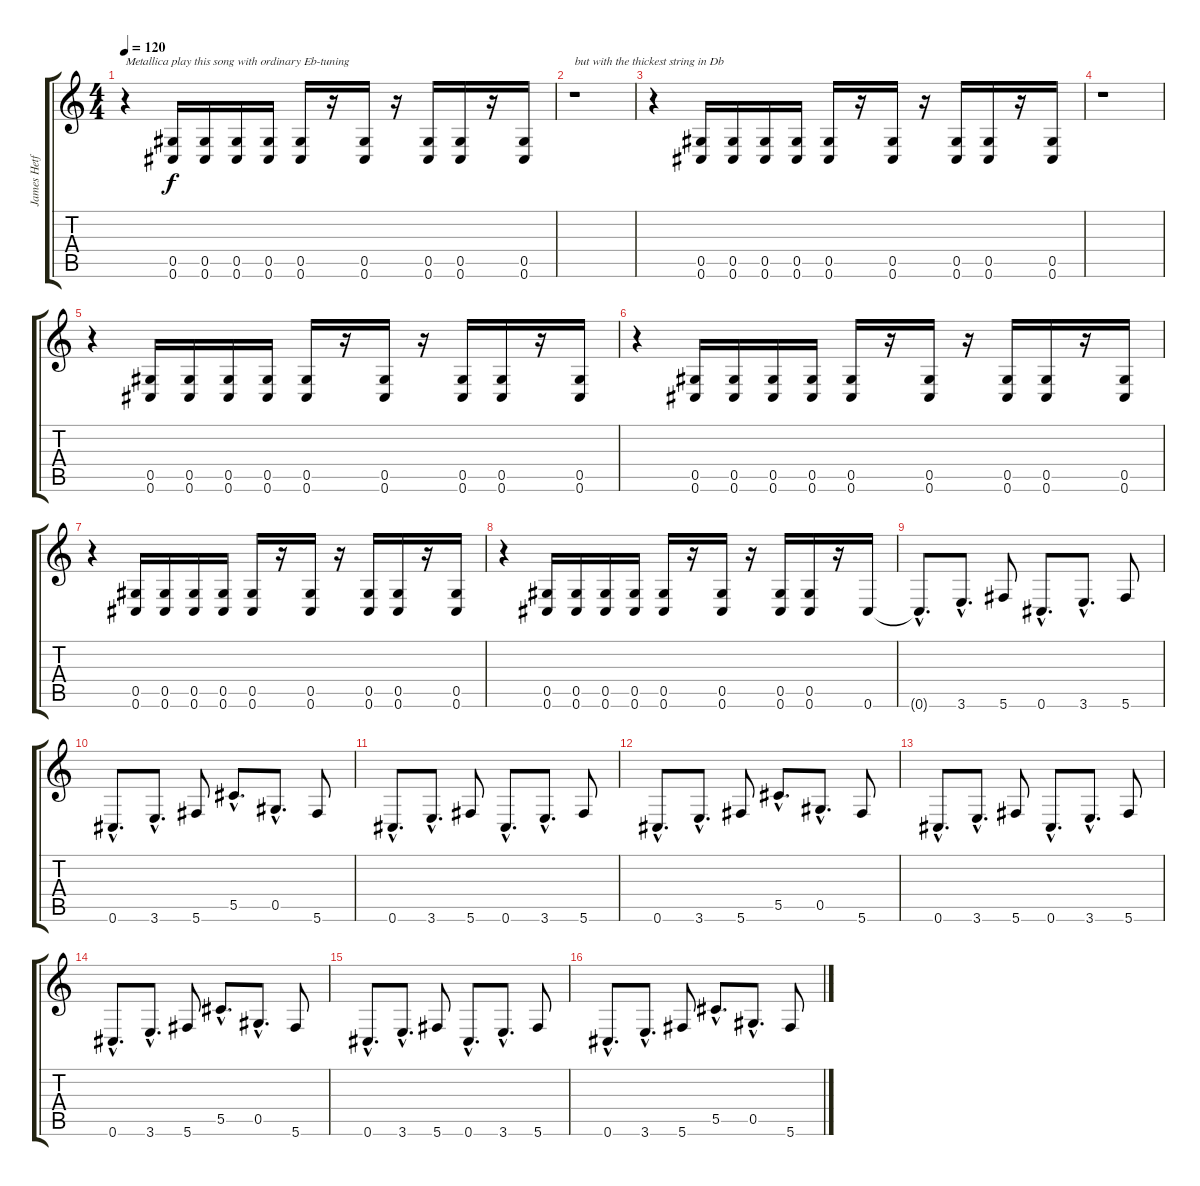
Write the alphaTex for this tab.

\track ("James Hetfield dist." "James Hetf") {instrument distortionguitar}
\staff {score tabs}
\tuning (Eb4 Bb3 Gb3 Db3 Ab2 Db2) {hide}
\ts (4 4)
\tempo 120
\clef g2
\ks c
r.4{txt "Metallica play this song with ordinary Eb-tuning" dy f instrument distortionguitar} (0.5 0.6).16 (0.5 0.6).16 (0.5 0.6).16 (0.5 0.6).16 (0.5 0.6).16 r.16 (0.5 0.6).16 r.16 (0.5 0.6).16 (0.5 0.6).16 r.16 (0.5 0.6).16 |
r.1{txt "but with the thickest string in Db"} |
r.4 (0.5 0.6).16 (0.5 0.6).16 (0.5 0.6).16 (0.5 0.6).16 (0.5 0.6).16 r.16 (0.5 0.6).16 r.16 (0.5 0.6).16 (0.5 0.6).16 r.16 (0.5 0.6).16 |
r.1 |
r.4 (0.5 0.6).16 (0.5 0.6).16 (0.5 0.6).16 (0.5 0.6).16 (0.5 0.6).16 r.16 (0.5 0.6).16 r.16 (0.5 0.6).16 (0.5 0.6).16 r.16 (0.5 0.6).16 |
r.4 (0.5 0.6).16 (0.5 0.6).16 (0.5 0.6).16 (0.5 0.6).16 (0.5 0.6).16 r.16 (0.5 0.6).16 r.16 (0.5 0.6).16 (0.5 0.6).16 r.16 (0.5 0.6).16 |
r.4 (0.5 0.6).16 (0.5 0.6).16 (0.5 0.6).16 (0.5 0.6).16 (0.5 0.6).16 r.16 (0.5 0.6).16 r.16 (0.5 0.6).16 (0.5 0.6).16 r.16 (0.5 0.6).16 |
r.4 (0.5 0.6).16 (0.5 0.6).16 (0.5 0.6).16 (0.5 0.6).16 (0.5 0.6).16 r.16 (0.5 0.6).16 r.16 (0.5 0.6).16 (0.5 0.6).16 r.16 0.6.16 |
0.6{hac t}.8{d} 3.6{hac}.8{d} 5.6.8 0.6{hac}.8{d} 3.6{hac}.8{d} 5.6.8 |
0.6{hac}.8{d} 3.6{hac}.8{d} 5.6.8 5.5{hac}.8{d} 0.5{hac}.8{d} 5.6.8 |
0.6{hac}.8{d} 3.6{hac}.8{d} 5.6.8 0.6{hac}.8{d} 3.6{hac}.8{d} 5.6.8 |
0.6{hac}.8{d} 3.6{hac}.8{d} 5.6.8 5.5{hac}.8{d} 0.5{hac}.8{d} 5.6.8 |
0.6{hac}.8{d} 3.6{hac}.8{d} 5.6.8 0.6{hac}.8{d} 3.6{hac}.8{d} 5.6.8 |
0.6{hac}.8{d} 3.6{hac}.8{d} 5.6.8 5.5{hac}.8{d} 0.5{hac}.8{d} 5.6.8 |
0.6{hac}.8{d} 3.6{hac}.8{d} 5.6.8 0.6{hac}.8{d} 3.6{hac}.8{d} 5.6.8 |
0.6{hac}.8{d} 3.6{hac}.8{d} 5.6.8 5.5{hac}.8{d} 0.5{hac}.8{d} 5.6.8
